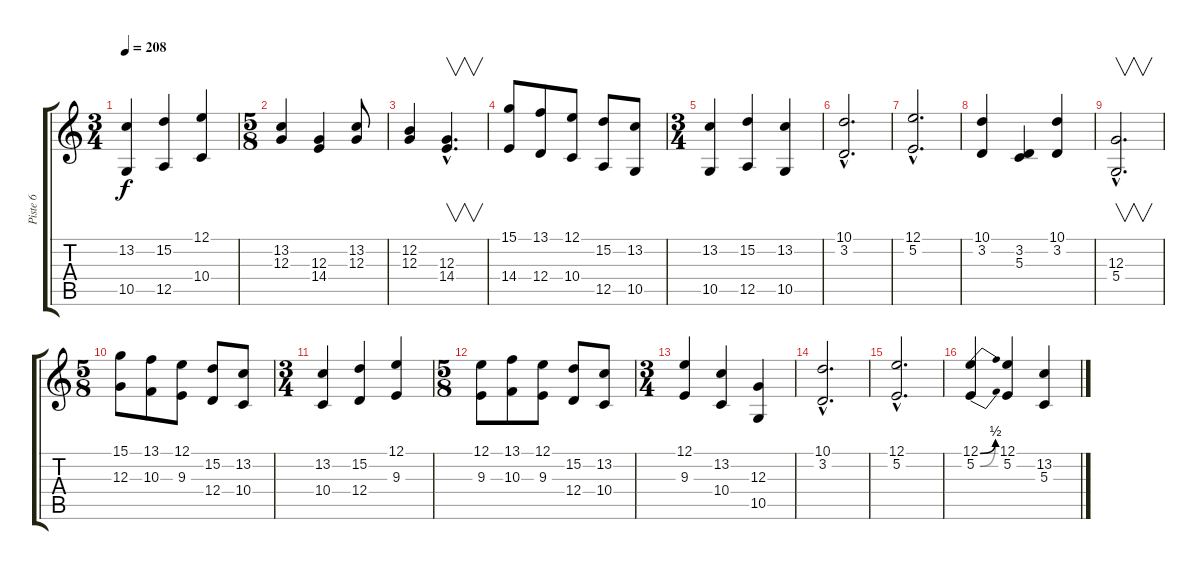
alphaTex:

\track ("Piste 6" "Piste 6") {instrument trumpet}
\staff {score tabs}
\tuning (E4 B3 G3 D3 A2 E2) {hide}
\ts (3 4)
\tempo 208
\clef g2
\ks c
(13.2 10.5).4{dy f} (15.2 12.5).4 (12.1 10.4).4 |
\ts (5 8)
(13.2 12.3).4 (12.3 14.4).4 (13.2 12.3).8 |
(12.2 12.3).4 (12.3{hac} 14.4{hac}).4{v d} |
(15.1 14.4).8 (13.1 12.4).8 (12.1 10.4).8 (15.2 12.5).8 (13.2 10.5).8 |
\ts (3 4)
(13.2 10.5).4 (15.2 12.5).4 (13.2 10.5).4 |
(10.1{hac} 3.2{hac}).2{d} |
(12.1{hac} 5.2{hac}).2{d} |
(10.1 3.2).4 (3.2 5.3).4 (10.1 3.2).4 |
(12.3{hac} 5.4{hac}).2{v d} |
\ts (5 8)
(15.1 12.3).8 (13.1 10.3).8 (12.1 9.3).8 (15.2 12.4).8 (13.2 10.4).8 |
\ts (3 4)
(13.2 10.4).4 (15.2 12.4).4 (12.1 9.3).4 |
\ts (5 8)
(12.1 9.3).8 (13.1 10.3).8 (12.1 9.3).8 (15.2 12.4).8 (13.2 10.4).8 |
\ts (3 4)
(12.1 9.3).4 (13.2 10.4).4 (12.3 10.5).4 |
(10.1{hac} 3.2{hac}).2{d} |
(12.1{hac} 5.2{hac}).2{d} |
(12.1{be (bend 0 0 60 2)} 5.2{be (bend 0 0 60 2)}).4 (12.1 5.2).4 (13.2 5.3).4
